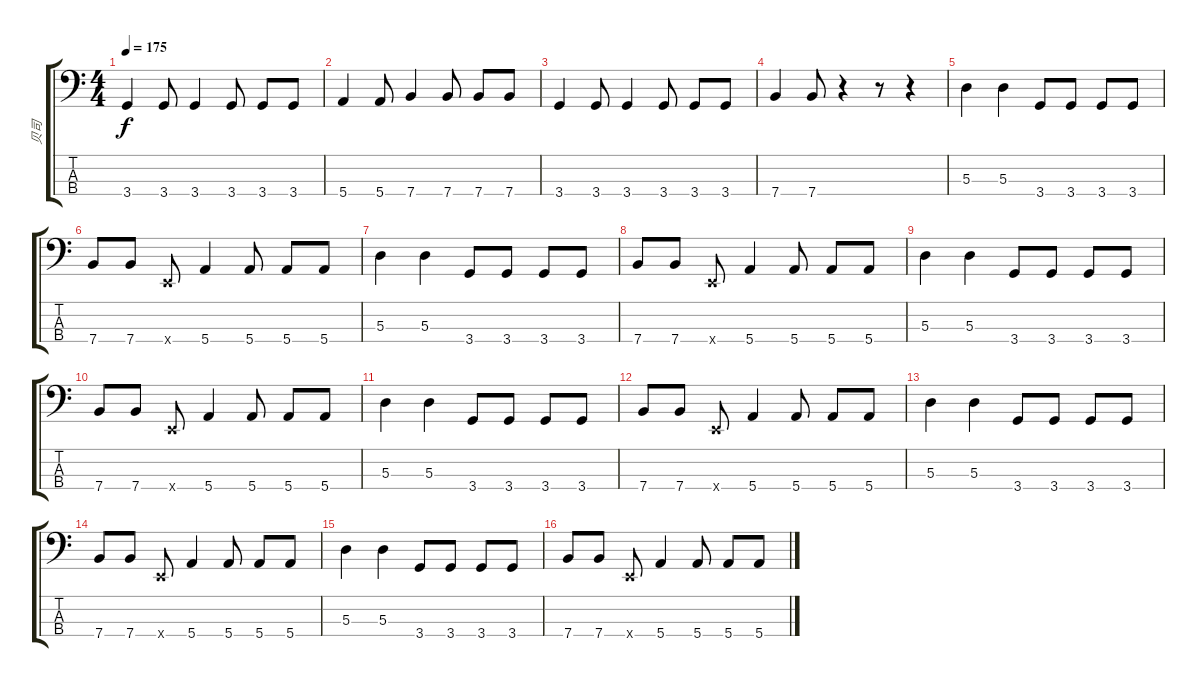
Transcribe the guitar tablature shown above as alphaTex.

\track ("贝司" "贝司") {instrument electricbassfinger}
\staff {score tabs}
\tuning (G2 D2 A1 E1) {hide}
\ts (4 4)
\tempo 175
\clef f4
\ks c
3.4.4{dy f} 3.4.8 3.4.4 3.4.8 3.4.8 3.4.8 |
5.4.4 5.4.8 7.4.4 7.4.8 7.4.8 7.4.8 |
3.4.4 3.4.8 3.4.4 3.4.8 3.4.8 3.4.8 |
7.4.4 7.4.8 r.4 r.8 r.4 |
5.3.4 5.3.4 3.4.8 3.4.8 3.4.8 3.4.8 |
7.4.8 7.4.8 0.4{x}.8 5.4.4 5.4.8 5.4.8 5.4.8 |
5.3.4 5.3.4 3.4.8 3.4.8 3.4.8 3.4.8 |
7.4.8 7.4.8 0.4{x}.8 5.4.4 5.4.8 5.4.8 5.4.8 |
5.3.4 5.3.4 3.4.8 3.4.8 3.4.8 3.4.8 |
7.4.8 7.4.8 0.4{x}.8 5.4.4 5.4.8 5.4.8 5.4.8 |
5.3.4 5.3.4 3.4.8 3.4.8 3.4.8 3.4.8 |
7.4.8 7.4.8 0.4{x}.8 5.4.4 5.4.8 5.4.8 5.4.8 |
5.3.4 5.3.4 3.4.8 3.4.8 3.4.8 3.4.8 |
7.4.8 7.4.8 0.4{x}.8 5.4.4 5.4.8 5.4.8 5.4.8 |
5.3.4 5.3.4 3.4.8 3.4.8 3.4.8 3.4.8 |
7.4.8 7.4.8 0.4{x}.8 5.4.4 5.4.8 5.4.8 5.4.8
